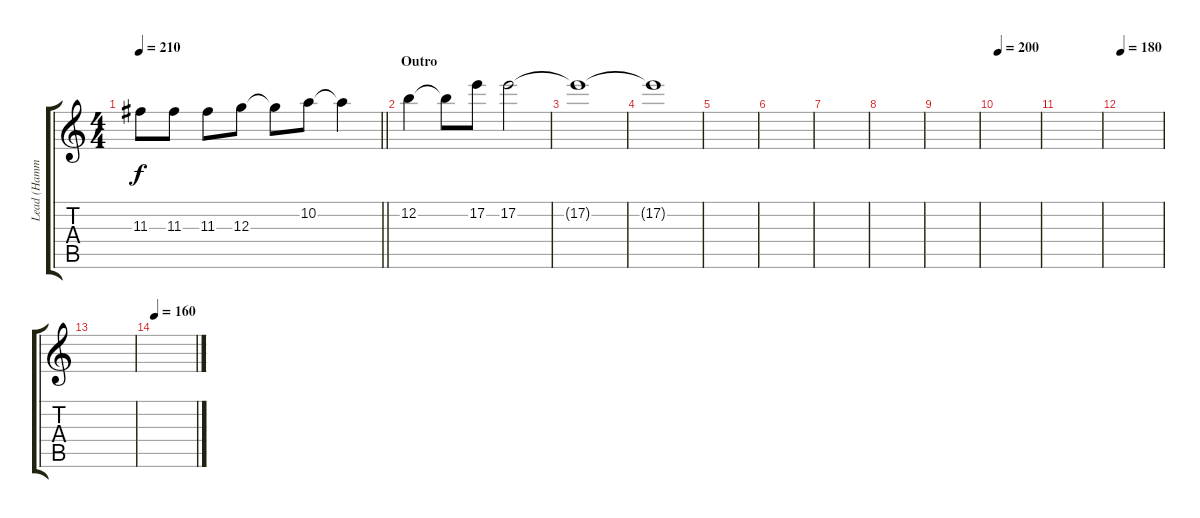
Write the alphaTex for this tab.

\track ("Lead (Hammet)" "Lead (Hamm") {instrument distortionguitar}
\staff {score tabs}
\tuning (E4 B3 G3 D3 A2 E2) {hide}
\ts (4 4)
\tempo 210
\clef g2
\barLineRight lightlight
\ks c
11.3.8{dy f} 11.3.8 11.3.8 12.3.8 12.3{t}.8 10.2.8 10.2{t}.4 |
\section ("" "Outro")
12.2.4 12.2{t}.8 17.2.8{volume 5} 17.2.2 |
17.2{t}.1 |
17.2{t}.1 |
|
|
|
|
|
\tempo 200
|
|
\tempo 180
|
|
\tempo 160
